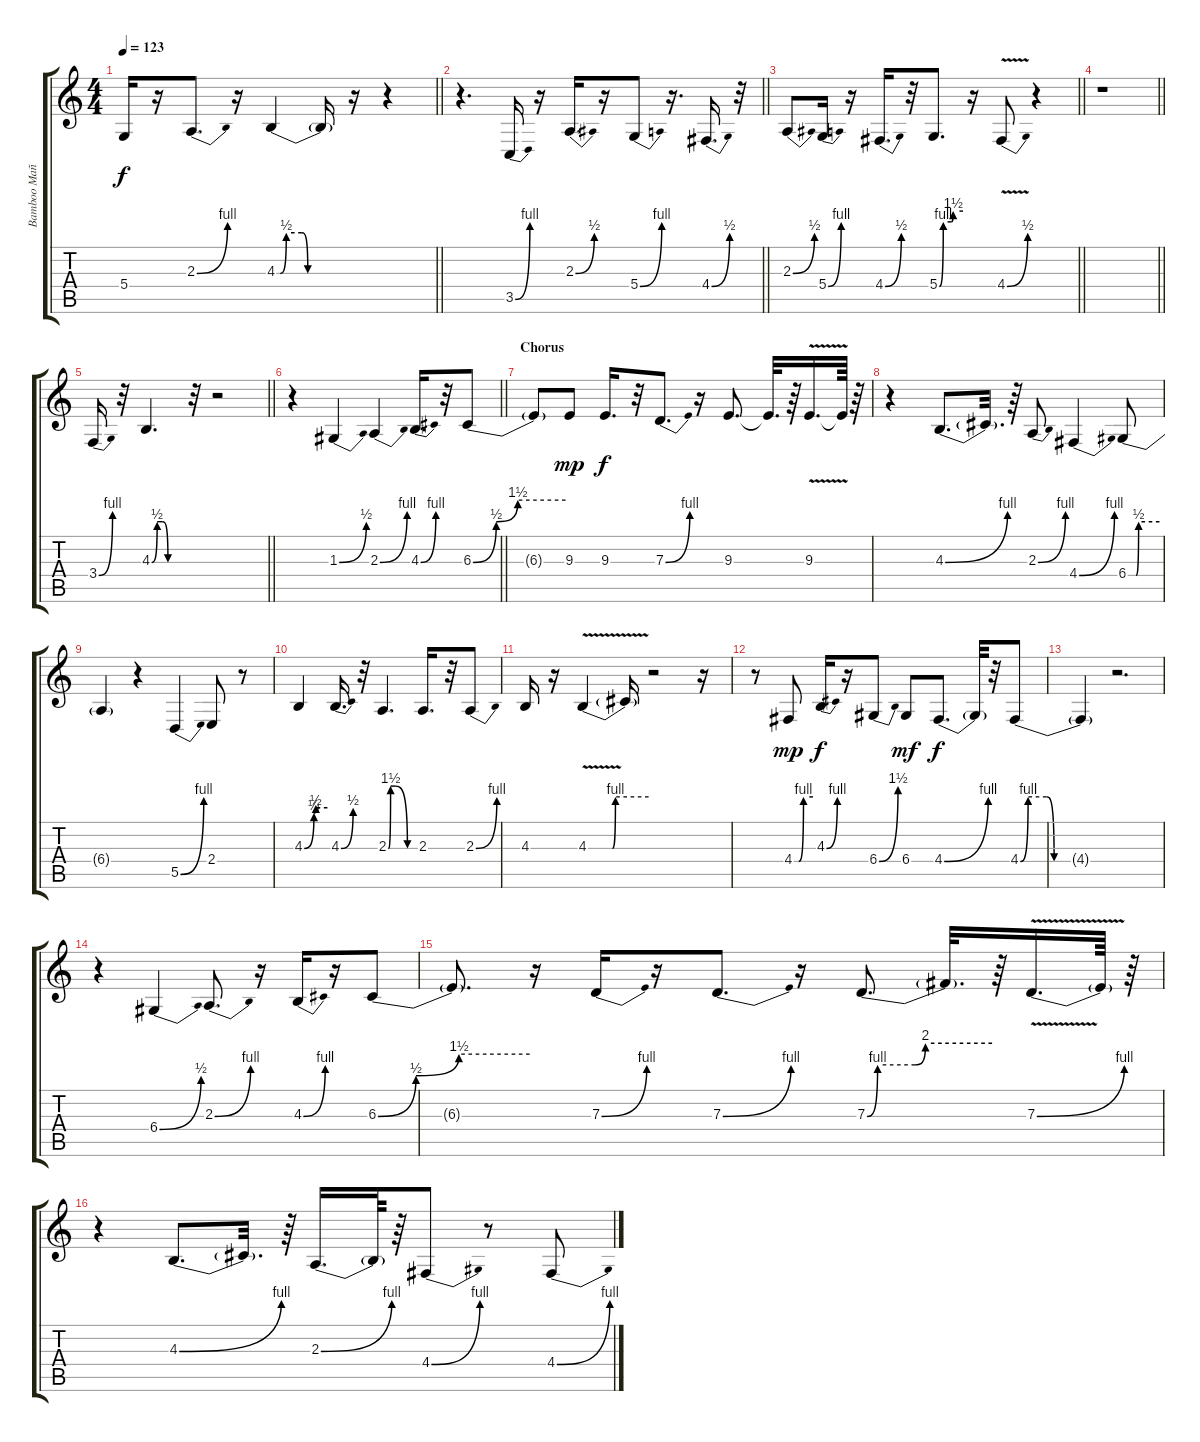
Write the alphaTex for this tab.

\track ("Bamboo Mañalac - Vocal" "Bamboo Mañ") {instrument sopranosax}
\staff {score tabs}
\tuning (E4 B3 G3 D3 A2 E2) {hide}
\ts (4 4)
\tempo 123
\clef g2
\barLineRight lightlight
\ks c
5.4{t}.16{dy f} r.16 2.3{be (bend 0 0 60 4)}.8{d} r.16 4.3{be (custom 0 0 3 0 8 2 21 2 26 0 60 0)}.4 4.3{t}.16 r.16 r.4 |
\barLineRight lightlight
r.4{d} 3.5{be (bend 0 0 60 4)}.16 r.16 2.3{be (bend 0 0 60 2)}.16{d} r.16 5.4{be (bend 0 0 60 4)}.8 r.16{d} 4.4{be (bend 0 0 60 2)}.16{d} r.32 |
\barLineRight lightlight
2.3{be (bend 0 0 60 2)}.8 5.4{be (bend 0 0 60 4)}.16 r.16 4.4{be (bend 0 0 60 2)}.16{d} r.32 5.4{be (custom 0 0 10 4 30 4 35 6 60 6)}.8{d} r.16 4.4{be (bend 0 0 60 2) v}.8 r.4 |
\barLineRight lightlight
r.1 |
\barLineRight lightlight
3.4{be (bend 0 0 60 4)}.16 r.32 4.3{be (custom 0 0 10 2 20 2 30 0 60 0)}.4{d} r.32 r.2 |
\barLineRight lightlight
r.4 1.3{be (bend 0 0 60 2)}.4 2.3{be (bend 0 0 60 4)}.4 4.3{be (bend 0 0 60 4)}.16{d} r.32 6.3{be (custom 0 0 15 2 29 6 60 6)}.8 |
\section ("" "Chorus")
6.3{t}.8 9.3.8{dy mp} 9.3.16{d dy f} r.32 7.3{be (bend 0 0 60 4)}.8{d} r.16 9.3.8{d} 9.3{t}.32{d} r.64 9.3{v}.16{d} 9.3{t}.64 r.64 |
r.4 4.3{be (bend 0 0 60 4)}.8{d} 4.3{t}.32{d} r.64 2.3{be (bend 0 0 60 4)}.8 4.4{be (bend 0 0 60 4)}.4 6.4{be (custom 0 0 15 0 20 2 60 2)}.8 |
6.4{t}.4 r.4 5.5{be (bend 0 0 60 4)}.4 2.4.8 r.8 |
4.3{be (custom 0 0 25 1 30 2 60 2)}.4 4.3{be (bend 0 0 60 2)}.16{d} r.32 2.3{be (custom 0 0 5 6 15 6 43 0 60 0)}.4{d} 2.3.16{d} r.32 2.3{be (bend 0 0 60 4)}.8 |
4.3.16 r.16 4.3{be (custom 0 0 24 0 27 4 60 4) v}.4 4.3{t}.16 r.2 r.16 |
r.8 4.4{be (custom 0 0 15 0 30 4 60 4)}.8{dy mp} 4.3{be (bend 0 0 60 4)}.16{dy f} r.16 6.4{be (bend 0 0 60 6)}.8 6.4.8{dy mf} 4.4{be (bend 0 0 60 4)}.8{d dy f} 4.4{t}.32 r.32 4.4{be (custom 0 0 5 4 17 4 22 0 60 0)}.8 |
4.4{t}.4 r.2{d} |
r.4 6.4{be (bend 0 0 60 2)}.4 2.3{be (bend 0 0 60 4)}.8{d} r.16 4.3{be (bend 0 0 60 4)}.16 r.16 6.3{be (custom 0 0 15 2 32 6 60 6)}.8 |
6.3{t}.8{d} r.16 7.3{be (bend 0 0 60 4)}.16 r.16 7.3{be (bend 0 0 60 4)}.8{d} r.16 7.3{be (custom 0 0 5 4 23 4 28 8 60 8)}.8{d} 7.3{t}.32{d} r.64 7.3{be (bend 0 0 60 4) v}.16{d} 7.3{t}.64 r.64 |
r.4 4.3{be (bend 0 0 60 4)}.8{d} 4.3{t}.32{d} r.64 2.3{be (bend 0 0 60 4)}.16{d} 2.3{t}.64 r.64 4.4{be (bend 0 0 60 4)}.8 r.8 4.4{be (bend 0 0 60 4)}.8
